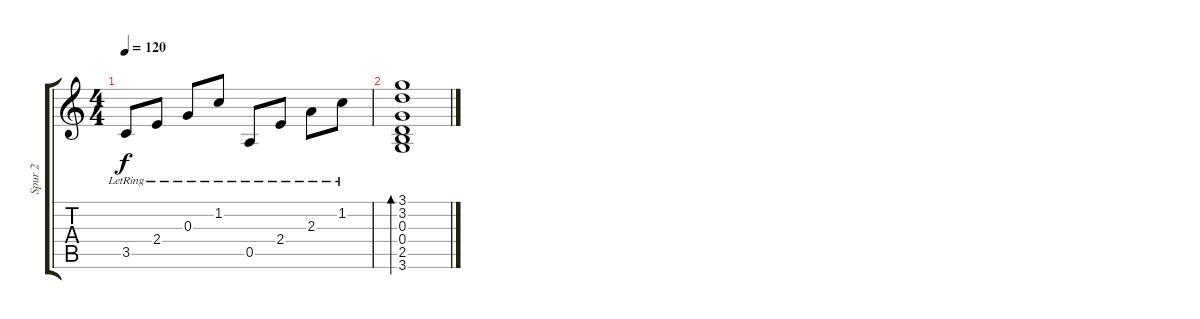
\track ("Spur 2" "Spur 2") {instrument acousticguitarsteel}
\staff {score tabs}
\tuning (E4 B3 G3 D3 A2 E2) {hide}
\ts (4 4)
\tempo 120
\clef g2
\ks c
3.5{lr}.8{dy f} 2.4{lr}.8 0.3{lr}.8 1.2{lr}.8 0.5{lr}.8 2.4{lr}.8 2.3{lr}.8 1.2{lr}.8 |
(3.1 3.2 0.3 0.4 2.5 3.6).1{bd 480}
